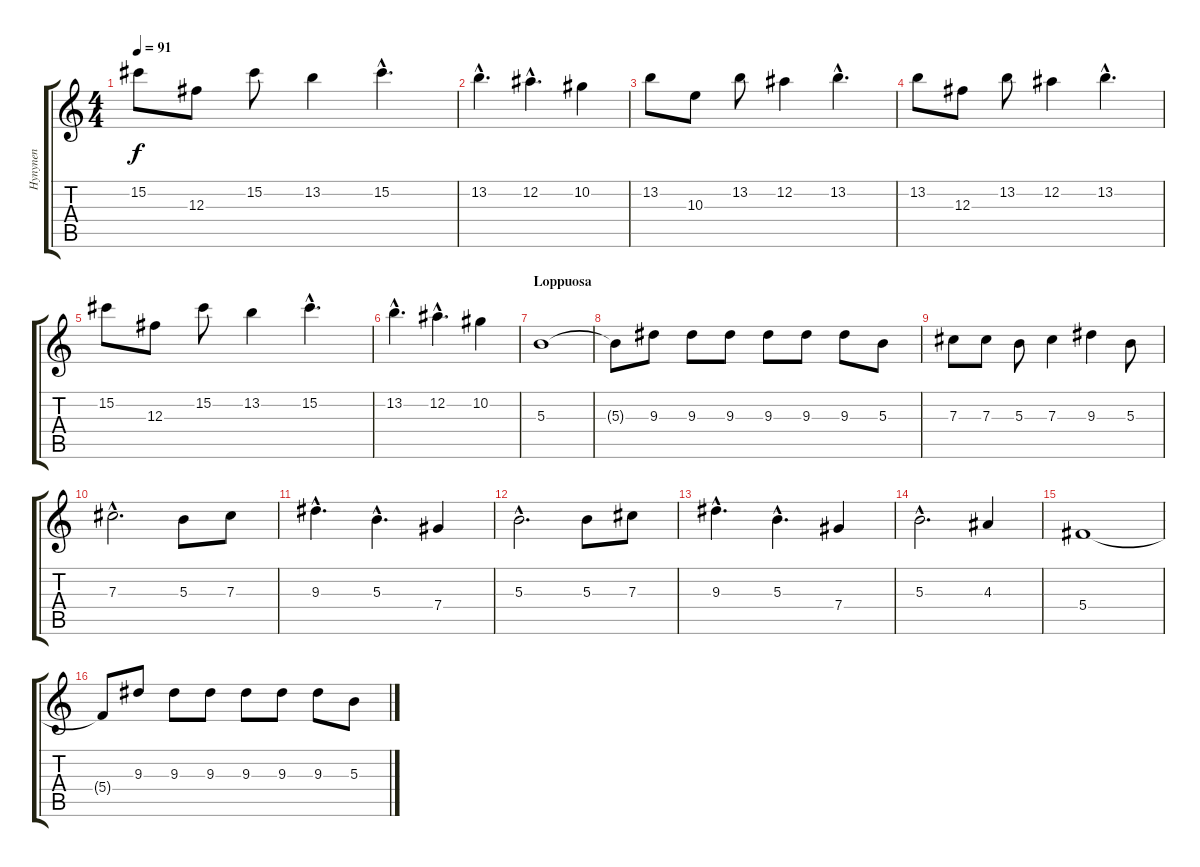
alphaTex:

\track ("Hynynen" "Hynynen") {instrument distortionguitar}
\staff {score tabs}
\tuning (Eb4 Bb3 Gb3 Db3 Ab2 Db2) {hide}
\ts (4 4)
\tempo 91
\clef g2
\ks c
15.2.8{dy f} 12.3.8 15.2.8 13.2.4 15.2{hac}.4{d} |
13.2{hac}.4{d} 12.2{hac}.4{d} 10.2.4 |
13.2.8 10.3.8 13.2.8 12.2.4 13.2{hac}.4{d} |
13.2.8 12.3.8 13.2.8 12.2.4 13.2{hac}.4{d} |
15.2.8 12.3.8 15.2.8 13.2.4 15.2{hac}.4{d} |
13.2{hac}.4{d} 12.2{hac}.4{d} 10.2.4 |
\section ("" "Loppuosa")
5.3.1{volume 13 balance 13} |
5.3{t}.8 9.3.8 9.3.8 9.3.8 9.3.8 9.3.8 9.3.8 5.3.8 |
7.3.8 7.3.8 5.3.8 7.3.4 9.3.4 5.3.8 |
7.3{hac}.2{d} 5.3.8 7.3.8 |
9.3{hac}.4{d} 5.3{hac}.4{d} 7.4.4 |
5.3{hac}.2{d} 5.3.8 7.3.8 |
9.3{hac}.4{d} 5.3{hac}.4{d} 7.4.4 |
5.3{hac}.2{d} 4.3.4 |
5.4.1 |
5.4{t}.8 9.3.8 9.3.8 9.3.8 9.3.8 9.3.8 9.3.8 5.3.8
